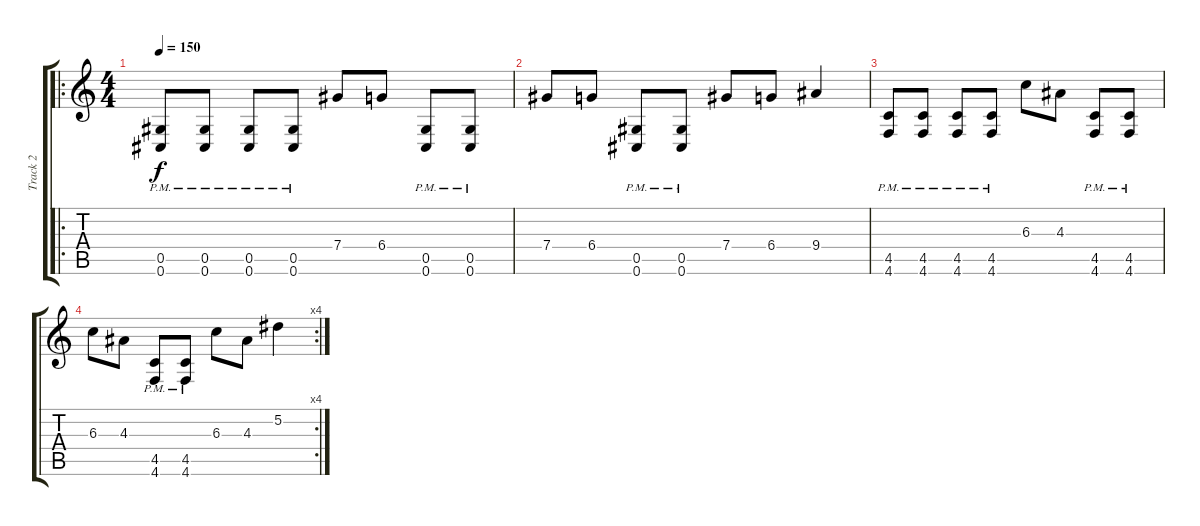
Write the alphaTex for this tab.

\track ("Track 2" "Track 2") {instrument distortionguitar}
\staff {score tabs}
\tuning (Eb4 Bb3 Gb3 Db3 Ab2 Db2) {hide}
\ro
\ts (4 4)
\tempo 150
\clef g2
\ks c
(0.5{pm} 0.6{pm}).8{dy f} (0.5{pm} 0.6{pm}).8 (0.5{pm} 0.6{pm}).8 (0.5{pm} 0.6{pm}).8 7.4.8 6.4.8 (0.5{pm} 0.6{pm}).8 (0.5{pm} 0.6{pm}).8 |
7.4.8 6.4.8 (0.5{pm} 0.6{pm}).8 (0.5{pm} 0.6{pm}).8 7.4.8 6.4.8 9.4.4 |
(4.5{pm} 4.6{pm}).8 (4.5{pm} 4.6{pm}).8 (4.5{pm} 4.6{pm}).8 (4.5{pm} 4.6{pm}).8 6.3.8 4.3.8 (4.5{pm} 4.6{pm}).8 (4.5{pm} 4.6{pm}).8 |
\rc 4
6.3.8 4.3.8 (4.5{pm} 4.6{pm}).8 (4.5{pm} 4.6{pm}).8 6.3.8 4.3.8 5.2.4
